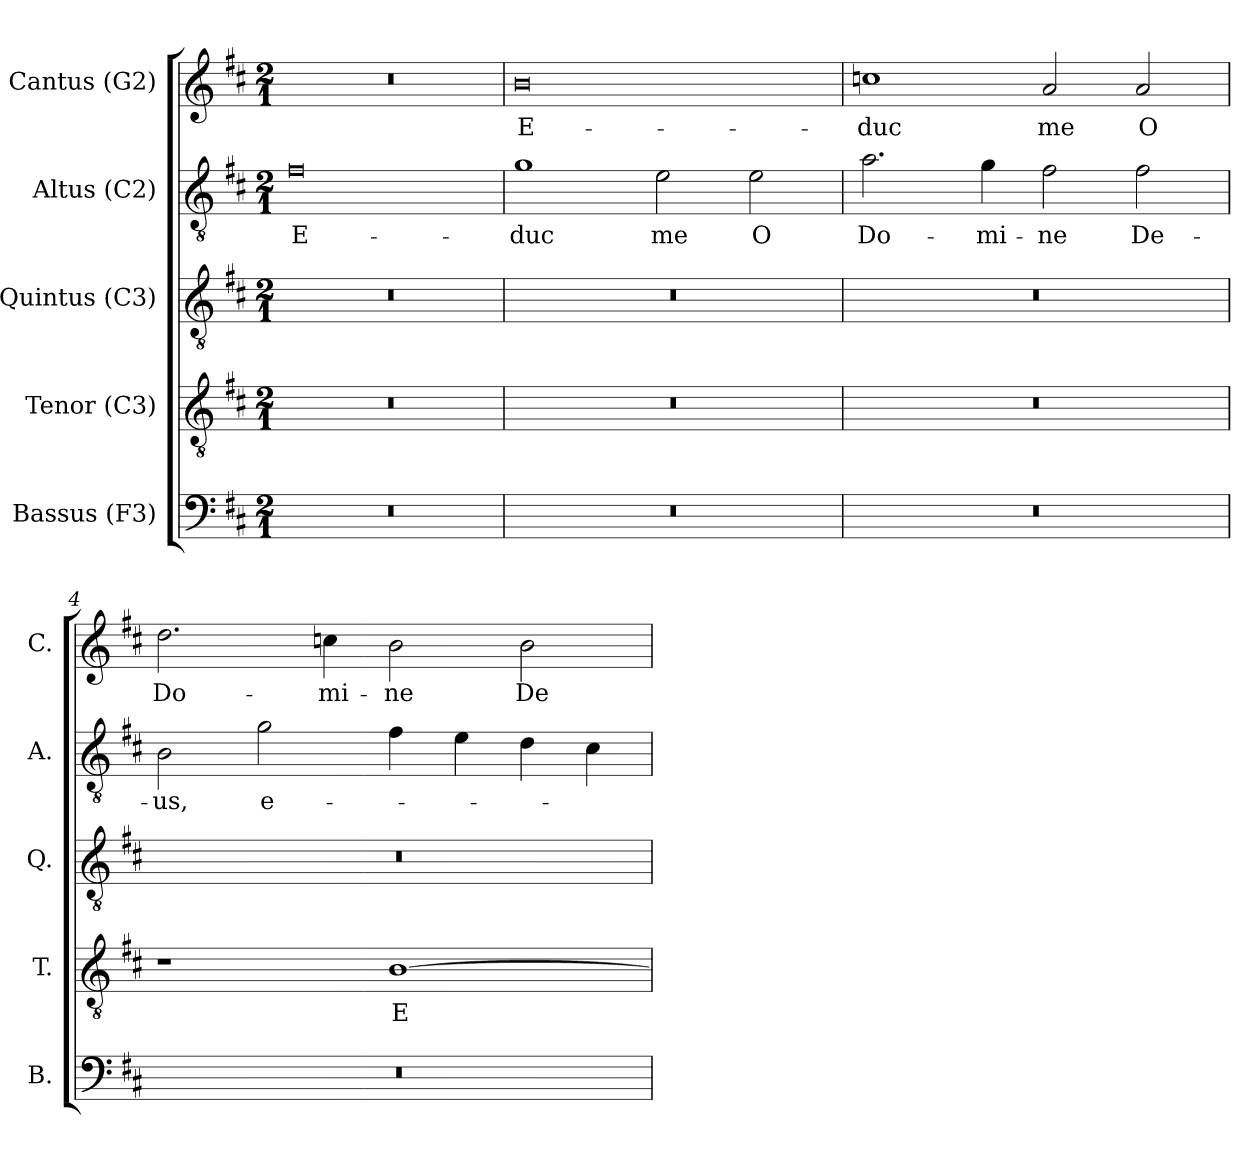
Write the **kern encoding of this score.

**kern	**kern	**text	**kern	**kern	**text	**kern	**text
*part5	*part4	*part4	*part3	*part2	*part2	*part1	*part1
*staff5	*staff4	*staff4	*staff3	*staff2	*staff2	*staff1	*staff1
*I"Bassus (F3)	*I"Tenor (C3)	*	*I"Quintus (C3)	*I"Altus (C2)	*	*I"Cantus (G2)	*
*I'B.	*I'T.	*	*I'Q.	*I'A.	*	*I'C.	*
!!LO:PB:g=z
*clefF4	*clefGv2	*	*clefGv2	*clefGv2	*	*clefG2	*
*	*	*	*ITrd7c12	*ITrd7c12	*	*	*
*k[f#c#]	*k[f#c#]	*	*k[f#c#]	*k[f#c#]	*	*k[f#c#]	*
*D:	*D:	*	*D:	*D:	*	*D:	*
*M2/1	*M2/1	*	*M2/1	*M2/1	*	*M2/1	*
=1	=1	=1	=1	=1	=1	=1	=1
!LO:N:vis=1	!LO:N:vis=1	!	!LO:N:vis=1	!	!	!	!
!	!	!	!	!	!LO:LY:b:color=#000000	!LO:N:vis=1	!
0r	0r	.	0r	0F#i	E-	0r	.
=2	=2	=2	=2	=2	=2	=2	=2
!LO:N:vis=1	!LO:N:vis=1	!	!LO:N:vis=1	!	!	!	!
!	!	!	!	!	!LO:LY:b:color=#000000	!	!
!	!	!	!	!	!	!	!LO:LY:b:color=#000000
0r	0r	.	0r	1Gi	-duc	0bi	E-
!	!	!	!	!	!LO:LY:b:color=#000000	!	!
.	.	.	.	2Ei\	me	.	.
!	!	!	!	!	!LO:LY:b:color=#000000	!	!
.	.	.	.	2Ei\	O	.	.
=3	=3	=3	=3	=3	=3	=3	=3
!LO:N:vis=1	!LO:N:vis=1	!	!LO:N:vis=1	!	!	!	!
!	!	!	!	!	!LO:LY:b:color=#000000	!	!
!	!	!	!	!	!	!	!LO:LY:b:color=#000000
0r	0r	.	0r	2.Ai\	Do-	1ccni	-duc
!	!	!	!	!	!LO:LY:b:color=#000000	!	!
.	.	.	.	4Gi\	-mi-	.	.
!	!	!	!	!	!LO:LY:b:color=#000000	!	!
!	!	!	!	!	!	!	!LO:LY:b:color=#000000
.	.	.	.	2F#i\	-ne	2ai/	me
!	!	!	!	!	!LO:LY:b:color=#000000	!	!
!	!	!	!	!	!	!	!LO:LY:b:color=#000000
.	.	.	.	2F#i\	De-	2ai/	O
=4	=4	=4	=4	=4	=4	=4	=4
!LO:N:vis=1	!	!	!LO:N:vis=1	!	!	!	!
!	!	!	!	!	!LO:LY:b:color=#000000	!	!
!	!	!	!	!	!	!	!LO:LY:b:color=#000000
0r	1r	.	0r	2BBi\	-us,	2.ddi\	Do-
!	!	!	!	!	!LO:LY:b:color=#000000	!	!
.	.	.	.	2Gi\	e-	.	.
!	!	!	!	!	!	!	!LO:LY:b:color=#000000
.	.	.	.	.	.	4cci\	-mi-
!	!	!LO:LY:b:color=#000000	!	!	!	!	!
!	!	!	!	!	!	!	!LO:LY:b:color=#000000
.	[1Bi	E-	.	4F#i\	.	2bi\	-ne
.	.	.	.	4Ei\	.	.	.
!	!	!	!	!	!	!	!LO:LY:b:color=#000000
.	.	.	.	4Di\	.	2bi\	De-
.	.	.	.	4C#i\	.	.	.
=	=	=	=	=	=	=	=
*-	*-	*-	*-	*-	*-	*-	*-
